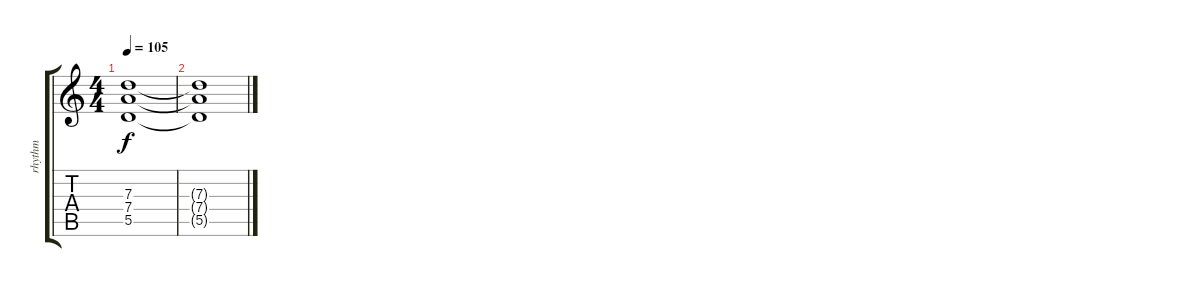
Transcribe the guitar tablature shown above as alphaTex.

\track ("rhythm" "rhythm") {instrument distortionguitar}
\staff {score tabs}
\tuning (E4 B3 G3 D3 A2 E2) {hide}
\ts (4 4)
\tempo 105
\clef g2
\ks c
(7.3{t} 7.4{t} 5.5{t}).1{dy f} |
(7.3{t} 7.4{t} 5.5{t}).1
